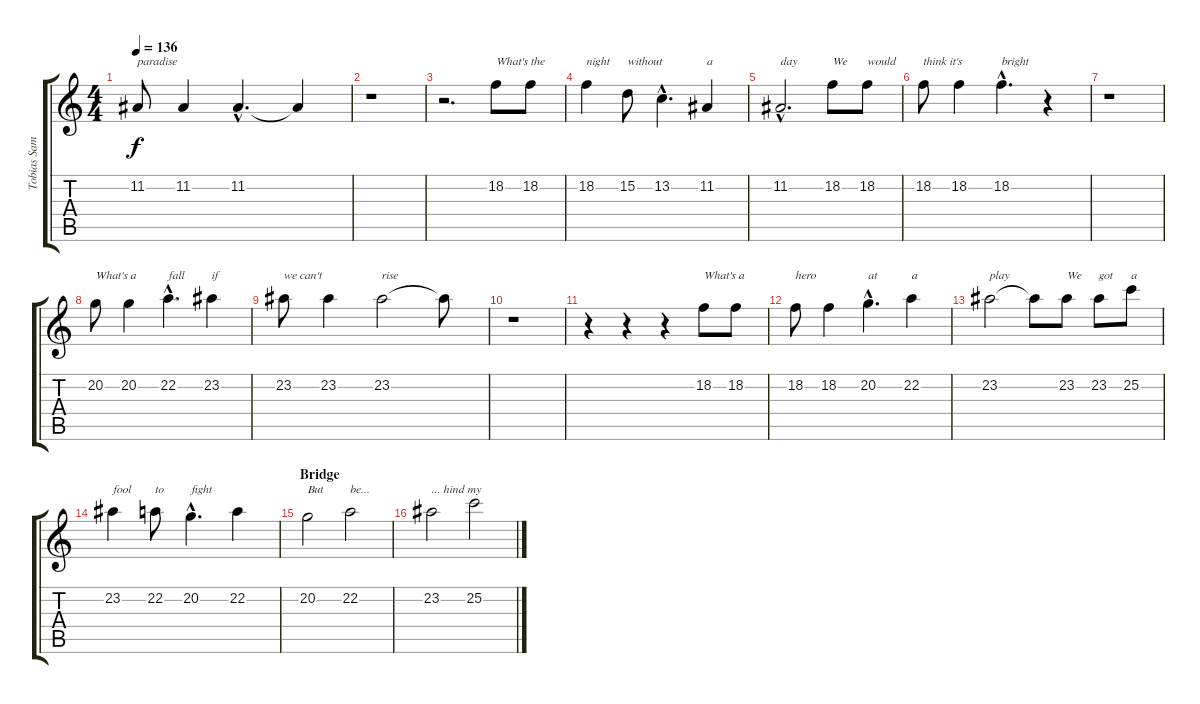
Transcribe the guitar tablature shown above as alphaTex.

\track ("Tobias Sammet" "Tobias Sam") {instrument lead1square}
\staff {score tabs}
\tuning (E4 B3 G3 D3 A2 E2) {hide}
\ts (4 4)
\tempo 136
\clef g2
\ks c
11.2.8{txt "paradise" dy f} 11.2.4 11.2{hac}.4{d} 11.2{t}.4 |
r.1 |
r.2{d} 18.2.8{txt "What's the"} 18.2.8 |
18.2.4{txt "night"} 15.2.8{txt "without"} 13.2{hac}.4{d} 11.2.4{txt "a"} |
11.2{hac}.2{d txt "day"} 18.2.8{txt "We"} 18.2.8{txt "would"} |
18.2.8{txt "think it's"} 18.2.4 18.2{hac}.4{d txt "bright"} r.4 |
r.1 |
20.2.8{txt "What's a"} 20.2.4 22.2{hac}.4{d txt "fall"} 23.2.4{txt "if"} |
23.2.8{txt "we can't"} 23.2.4 23.2.2{txt "rise"} 23.2{t}.8 |
r.1 |
r.4 r.4 r.4 18.2.8{txt "What's a"} 18.2.8 |
18.2.8{txt "hero"} 18.2.4 20.2{hac}.4{d txt "at"} 22.2.4{txt "a"} |
23.2.2{txt "play"} 23.2{t}.8 23.2.8{txt "We"} 23.2.8{txt "got"} 25.2.8{txt "a"} |
23.2.4{txt "fool"} 22.2.8{txt "to"} 20.2{hac}.4{d txt "fight"} 22.2.4 |
\section ("" "Bridge")
20.2.2{txt "But"} 22.2.2{txt "be..."} |
23.2.2{txt "... hind my"} 25.2.2
